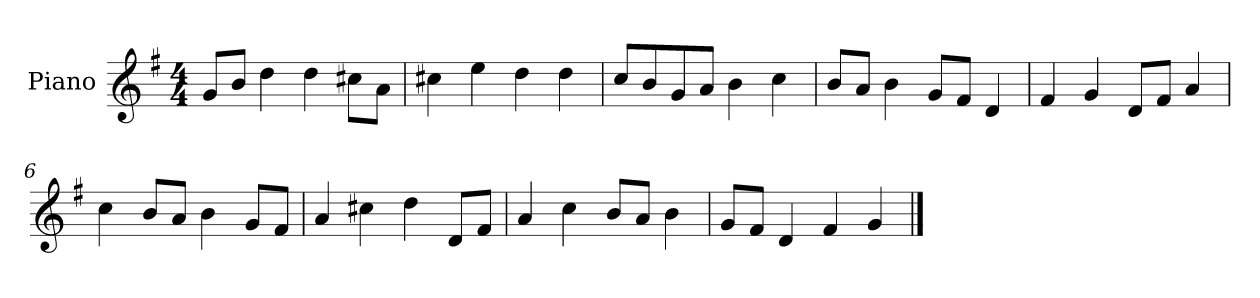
**kern
*part1
*staff1
*I"Piano
*I'P-no
*clefG2
*k[f#]
*M4/4
*MM90
=1
8g/L
8b/J
4dd\
4dd\
8cc#X\L
8a\J
=2
4cc#X\
4ee\
4dd\
4dd\
=3
8cc/L
8b/
8g/
8a/J
4b\
4cc\
=4
8b/L
8a/J
4b\
8g/L
8f#/J
4d/
=5
4f#/
4g/
8d/L
8f#/J
4a/
=6
4cc\
8b/L
8a/J
4b\
8g/L
8f#/J
!!LO:LB:g=z
=7
4a/
4cc#X\
4dd\
8d/L
8f#/J
=8
4a/
4cc\
8b/L
8a/J
4b\
=9
8g/L
8f#/J
4d/
4f#/
4g/
==
*-
